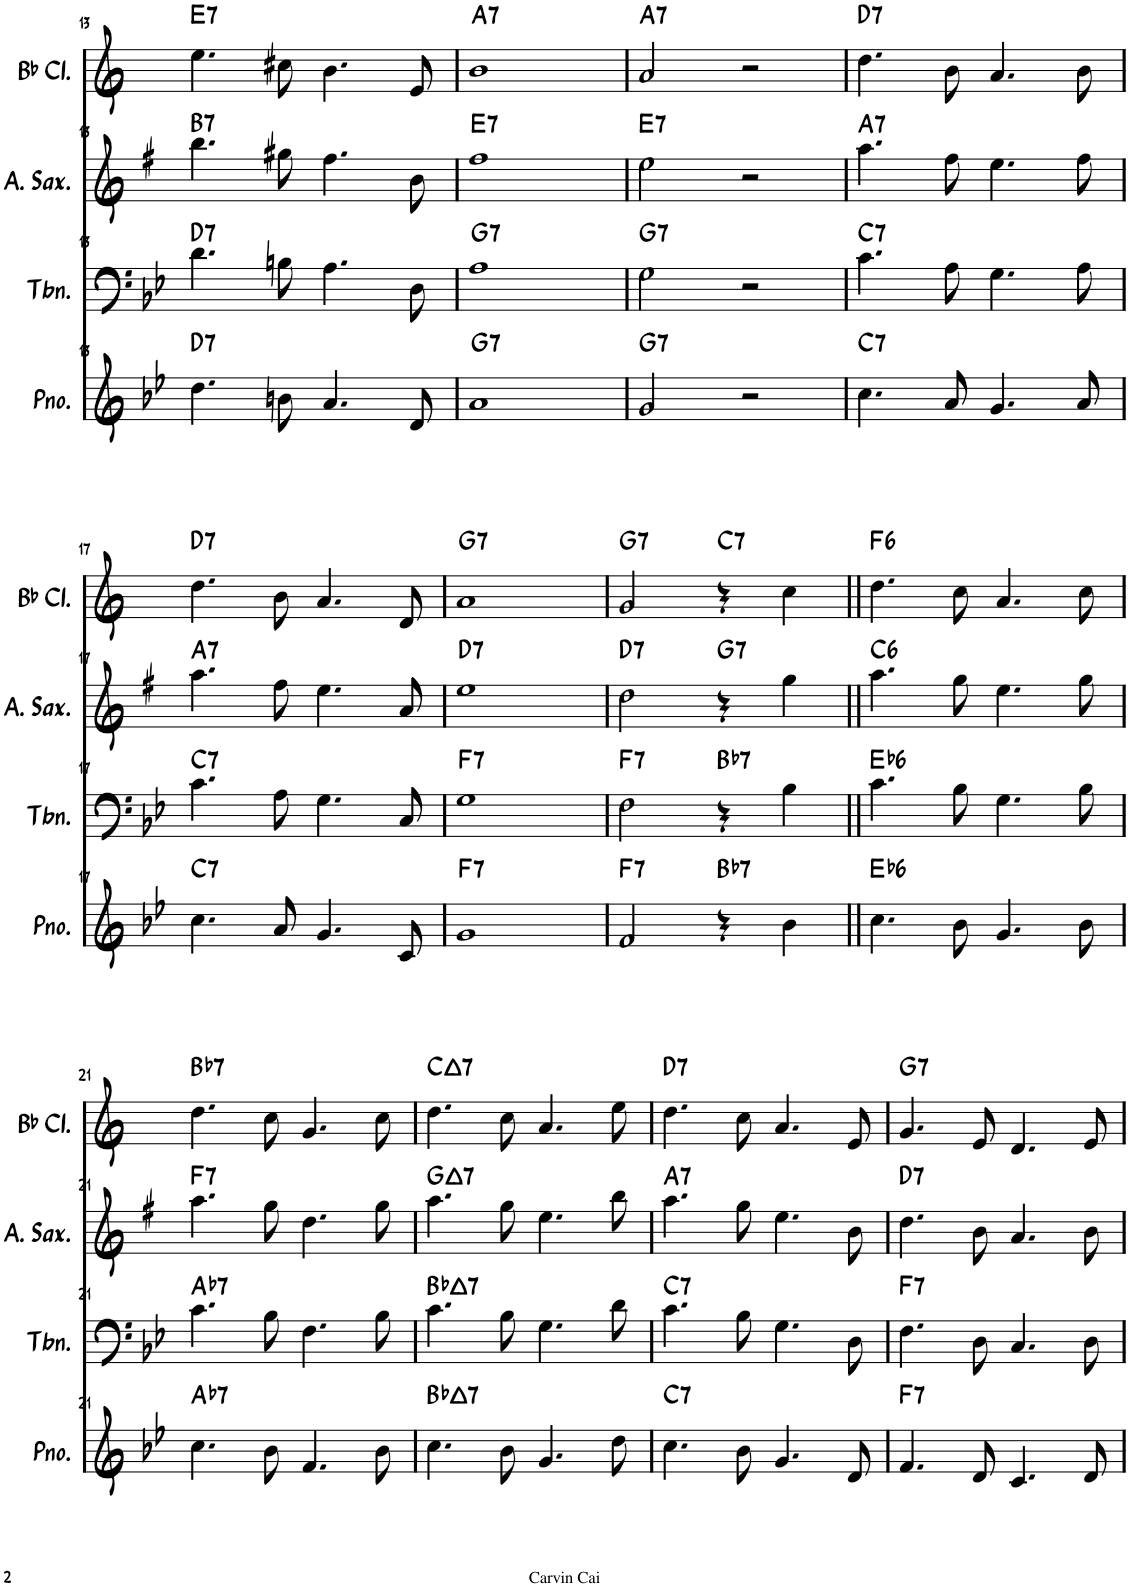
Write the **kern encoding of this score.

**kern	**harte	**kern	**harte	**kern	**harte	**kern	**harte
*part4	*part4	*part3	*part3	*part2	*part2	*part1	*part1
*staff4	*	*staff3	*	*staff2	*	*staff1	*
*I"钢琴	*	*I"长号	*	*I"中音萨克斯	*	*I"降B调单簧管	*
!!LO:PB:g=z
*clefG2	*	*clefF4	*	*clefG2	*	*clefG2	*
*	*	*	*	*Trd5c9	*	*Trd1c2	*
*k[b-e-]	*	*k[b-e-]	*	*k[f#]	*	*k[]	*
*M4/4	*	*M4/4	*	*M4/4	*	*M4/4	*
=13	=13	=13	=13	=13	=13	=13	=13
!	!LO:H:kt=7	!	!LO:H:kt=7	!	!LO:H:kt=7	!	!LO:H:kt=7
4.dd\	D:7	4.d\	D:7	4.bb\	B:7	4.ee\	E:7
8bn\	.	8Bn\	.	8gg#X\	.	8cc#X\	.
4.a/	.	4.A\	.	4.ff#\	.	4.b\	.
8d/	.	8D\	.	8b\	.	8e/	.
=14	=14	=14	=14	=14	=14	=14	=14
!	!LO:H:kt=7	!	!LO:H:kt=7	!	!LO:H:kt=7	!	!LO:H:kt=7
1a	G:7	1A	G:7	1ff#	E:7	1b	A:7
=15	=15	=15	=15	=15	=15	=15	=15
!	!LO:H:kt=7	!	!LO:H:kt=7	!	!LO:H:kt=7	!	!LO:H:kt=7
2g/	G:7	2G\	G:7	2ee\	E:7	2a/	A:7
2r	.	2r	.	2r	.	2r	.
=16	=16	=16	=16	=16	=16	=16	=16
!	!LO:H:kt=7	!	!LO:H:kt=7	!	!LO:H:kt=7	!	!LO:H:kt=7
4.cc\	C:7	4.c\	C:7	4.aa\	A:7	4.dd\	D:7
8a/	.	8A\	.	8ff#\	.	8b\	.
4.g/	.	4.G\	.	4.ee\	.	4.a/	.
8a/	.	8A\	.	8ff#\	.	8b\	.
!!LO:LB:g=z
=17	=17	=17	=17	=17	=17	=17	=17
!	!LO:H:kt=7	!	!LO:H:kt=7	!	!LO:H:kt=7	!	!LO:H:kt=7
4.cc\	C:7	4.c\	C:7	4.aa\	A:7	4.dd\	D:7
8a/	.	8A\	.	8ff#\	.	8b\	.
4.g/	.	4.G\	.	4.ee\	.	4.a/	.
8c/	.	8C/	.	8a/	.	8d/	.
=18	=18	=18	=18	=18	=18	=18	=18
!	!LO:H:kt=7	!	!LO:H:kt=7	!	!LO:H:kt=7	!	!LO:H:kt=7
1g	F:7	1G	F:7	1ee	D:7	1a	G:7
=19	=19	=19	=19	=19	=19	=19	=19
!	!LO:H:kt=7	!	!LO:H:kt=7	!	!LO:H:kt=7	!	!LO:H:kt=7
2f/	F:7	2F\	F:7	2dd\	D:7	2g/	G:7
!	!LO:H:kt=7	!	!LO:H:kt=7	!	!LO:H:kt=7	!	!LO:H:kt=7
4r	Bb:7	4r	Bb:7	4r	G:7	4r	C:7
4b-\	.	4B-\	.	4gg\	.	4cc\	.
=20||	=20||	=20||	=20||	=20||	=20||	=20||	=20||
!	!LO:H:kt=6	!	!LO:H:kt=6	!	!LO:H:kt=6	!	!LO:H:kt=6
4.cc\	Eb:maj6	4.c\	Eb:maj6	4.aa\	C:maj6	4.dd\	F:maj6
8b-\	.	8B-\	.	8gg\	.	8cc\	.
4.g/	.	4.G\	.	4.ee\	.	4.a/	.
8b-\	.	8B-\	.	8gg\	.	8cc\	.
!!LO:LB:g=z
=21	=21	=21	=21	=21	=21	=21	=21
!	!LO:H:kt=7	!	!LO:H:kt=7	!	!LO:H:kt=7	!	!LO:H:kt=7
4.cc\	Ab:7	4.c\	Ab:7	4.aa\	F:7	4.dd\	Bb:7
8b-\	.	8B-\	.	8gg\	.	8cc\	.
4.f/	.	4.F\	.	4.dd\	.	4.g/	.
8b-\	.	8B-\	.	8gg\	.	8cc\	.
=22	=22	=22	=22	=22	=22	=22	=22
!	!LO:H:kt=7	!	!LO:H:kt=7	!	!LO:H:kt=7	!	!LO:H:kt=7
4.cc\	Bb:maj7	4.c\	Bb:maj7	4.aa\	G:maj7	4.dd\	C:maj7
8b-\	.	8B-\	.	8gg\	.	8cc\	.
4.g/	.	4.G\	.	4.ee\	.	4.a/	.
8dd\	.	8d\	.	8bb\	.	8ee\	.
=23	=23	=23	=23	=23	=23	=23	=23
!	!LO:H:kt=7	!	!LO:H:kt=7	!	!LO:H:kt=7	!	!LO:H:kt=7
4.cc\	C:7	4.c\	C:7	4.aa\	A:7	4.dd\	D:7
8b-\	.	8B-\	.	8gg\	.	8cc\	.
4.g/	.	4.G\	.	4.ee\	.	4.a/	.
8d/	.	8D\	.	8b\	.	8e/	.
=24	=24	=24	=24	=24	=24	=24	=24
!	!LO:H:kt=7	!	!LO:H:kt=7	!	!LO:H:kt=7	!	!LO:H:kt=7
4.f/	F:7	4.F\	F:7	4.dd\	D:7	4.g/	G:7
8d/	.	8D\	.	8b\	.	8e/	.
4.c/	.	4.C/	.	4.a/	.	4.d/	.
8d/	.	8D\	.	8b\	.	8e/	.
=	=	=	=	=	=	=	=
*-	*-	*-	*-	*-	*-	*-	*-
